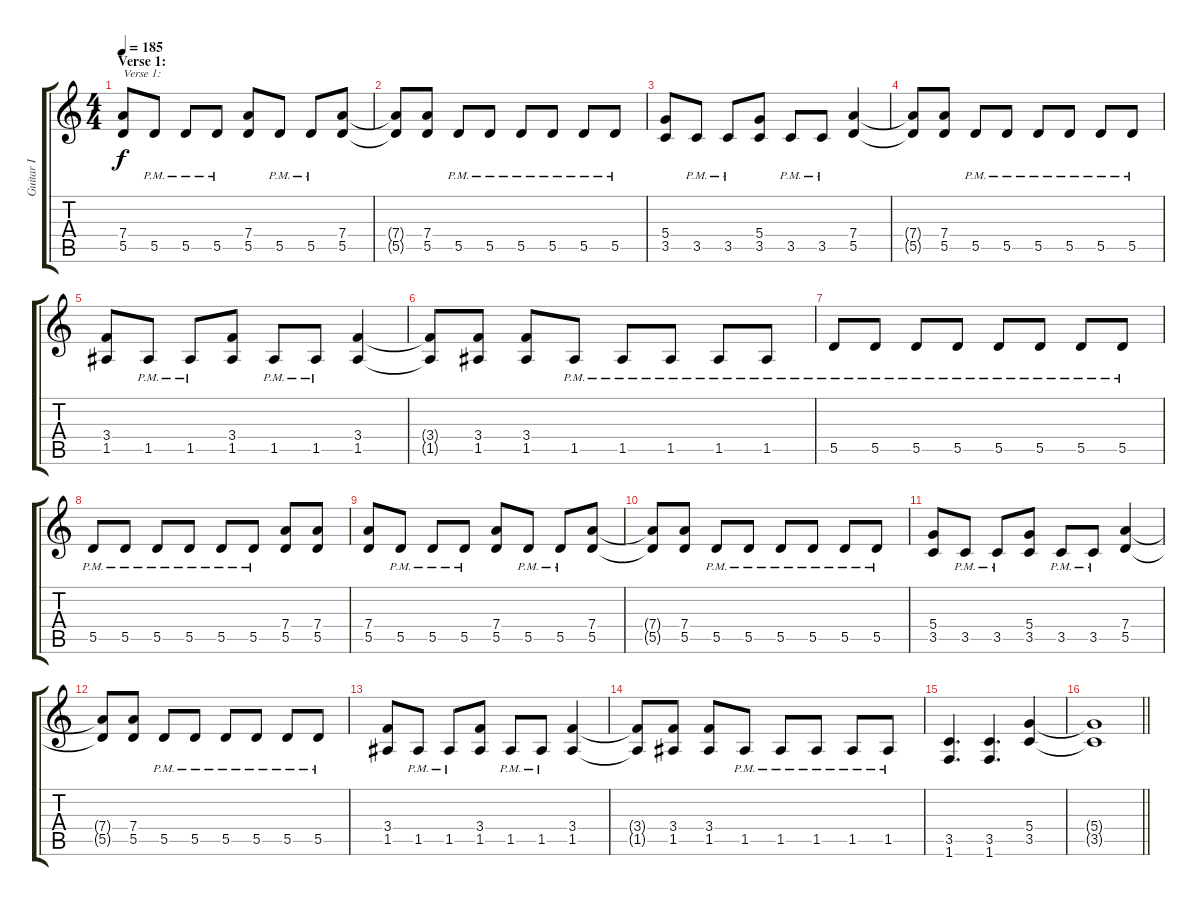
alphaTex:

\track ("Guitar I" "Guitar I") {instrument distortionguitar}
\staff {score tabs}
\tuning (E4 B3 G3 D3 A2 E2) {hide}
\ts (4 4)
\section ("" "Verse 1:")
\tempo 185
\clef g2
\ks c
(7.4 5.5).8{txt "Verse 1:" dy f} 5.5{pm}.8 5.5{pm}.8 5.5{pm}.8 (7.4 5.5).8 5.5{pm}.8 5.5{pm}.8 (7.4 5.5).8 |
(7.4{t} 5.5{t}).8 (7.4 5.5).8 5.5{pm}.8 5.5{pm}.8 5.5{pm}.8 5.5{pm}.8 5.5{pm}.8 5.5{pm}.8 |
(5.4 3.5).8 3.5{pm}.8 3.5{pm}.8 (5.4 3.5).8 3.5{pm}.8 3.5{pm}.8 (7.4 5.5).4 |
(7.4{t} 5.5{t}).8 (7.4 5.5).8 5.5{pm}.8 5.5{pm}.8 5.5{pm}.8 5.5{pm}.8 5.5{pm}.8 5.5{pm}.8 |
(3.4 1.5).8 1.5{pm}.8 1.5{pm}.8 (3.4 1.5).8 1.5{pm}.8 1.5{pm}.8 (3.4 1.5).4 |
(3.4{t} 1.5{t}).8 (3.4 1.5).8 (3.4 1.5).8 1.5{pm}.8 1.5{pm}.8 1.5{pm}.8 1.5{pm}.8 1.5{pm}.8 |
5.5{pm}.8 5.5{pm}.8 5.5{pm}.8 5.5{pm}.8 5.5{pm}.8 5.5{pm}.8 5.5{pm}.8 5.5{pm}.8 |
5.5{pm}.8 5.5{pm}.8 5.5{pm}.8 5.5{pm}.8 5.5{pm}.8 5.5{pm}.8 (7.4 5.5).8 (7.4 5.5).8 |
(7.4 5.5).8 5.5{pm}.8 5.5{pm}.8 5.5{pm}.8 (7.4 5.5).8 5.5{pm}.8 5.5{pm}.8 (7.4 5.5).8 |
(7.4{t} 5.5{t}).8 (7.4 5.5).8 5.5{pm}.8 5.5{pm}.8 5.5{pm}.8 5.5{pm}.8 5.5{pm}.8 5.5{pm}.8 |
(5.4 3.5).8 3.5{pm}.8 3.5{pm}.8 (5.4 3.5).8 3.5{pm}.8 3.5{pm}.8 (7.4 5.5).4 |
(7.4{t} 5.5{t}).8 (7.4 5.5).8 5.5{pm}.8 5.5{pm}.8 5.5{pm}.8 5.5{pm}.8 5.5{pm}.8 5.5{pm}.8 |
(3.4 1.5).8 1.5{pm}.8 1.5{pm}.8 (3.4 1.5).8 1.5{pm}.8 1.5{pm}.8 (3.4 1.5).4 |
(3.4{t} 1.5{t}).8 (3.4 1.5).8 (3.4 1.5).8 1.5{pm}.8 1.5{pm}.8 1.5{pm}.8 1.5{pm}.8 1.5{pm}.8 |
(3.5 1.6).4{d} (3.5 1.6).4{d} (5.4 3.5).4 |
\barLineRight lightlight
(5.4{t} 3.5{t}).1
